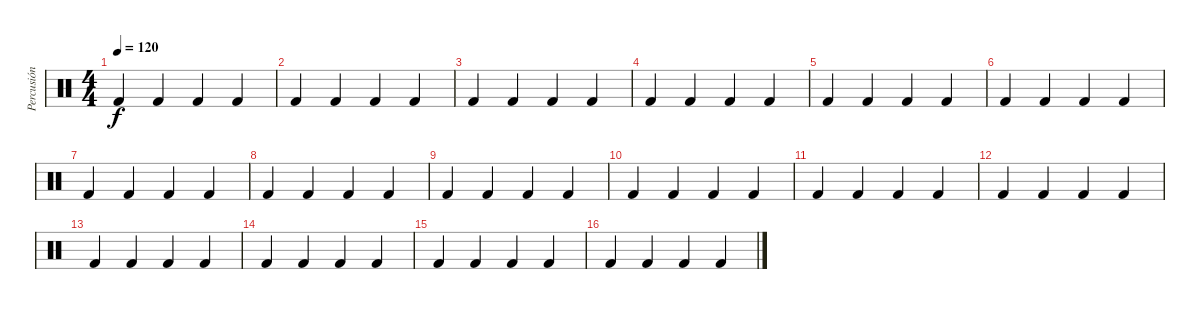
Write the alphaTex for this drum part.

\track ("Percusión" "Percusión") {instrument percussion}
\staff {score}
\articulation defaults
\ts (4 4)
\tempo 120
\clef neutral
\ks c "Kick (hit) 2".4{dy f} "Kick (hit) 2".4 "Kick (hit) 2".4 "Kick (hit) 2".4
|
"Kick (hit) 2".4 "Kick (hit) 2".4 "Kick (hit) 2".4 "Kick (hit) 2".4 |
"Kick (hit) 2".4 "Kick (hit) 2".4 "Kick (hit) 2".4 "Kick (hit) 2".4 |
"Kick (hit) 2".4 "Kick (hit) 2".4 "Kick (hit) 2".4 "Kick (hit) 2".4 |
"Kick (hit) 2".4 "Kick (hit) 2".4 "Kick (hit) 2".4 "Kick (hit) 2".4 |
"Kick (hit) 2".4 "Kick (hit) 2".4 "Kick (hit) 2".4 "Kick (hit) 2".4 |
"Kick (hit) 2".4 "Kick (hit) 2".4 "Kick (hit) 2".4 "Kick (hit) 2".4 |
"Kick (hit) 2".4 "Kick (hit) 2".4 "Kick (hit) 2".4 "Kick (hit) 2".4 |
"Kick (hit) 2".4 "Kick (hit) 2".4 "Kick (hit) 2".4 "Kick (hit) 2".4 |
"Kick (hit) 2".4 "Kick (hit) 2".4 "Kick (hit) 2".4 "Kick (hit) 2".4 |
"Kick (hit) 2".4 "Kick (hit) 2".4 "Kick (hit) 2".4 "Kick (hit) 2".4 |
"Kick (hit) 2".4 "Kick (hit) 2".4 "Kick (hit) 2".4 "Kick (hit) 2".4 |
"Kick (hit) 2".4 "Kick (hit) 2".4 "Kick (hit) 2".4 "Kick (hit) 2".4 |
"Kick (hit) 2".4 "Kick (hit) 2".4 "Kick (hit) 2".4 "Kick (hit) 2".4 |
"Kick (hit) 2".4 "Kick (hit) 2".4 "Kick (hit) 2".4 "Kick (hit) 2".4 |
"Kick (hit) 2".4 "Kick (hit) 2".4 "Kick (hit) 2".4 "Kick (hit) 2".4
